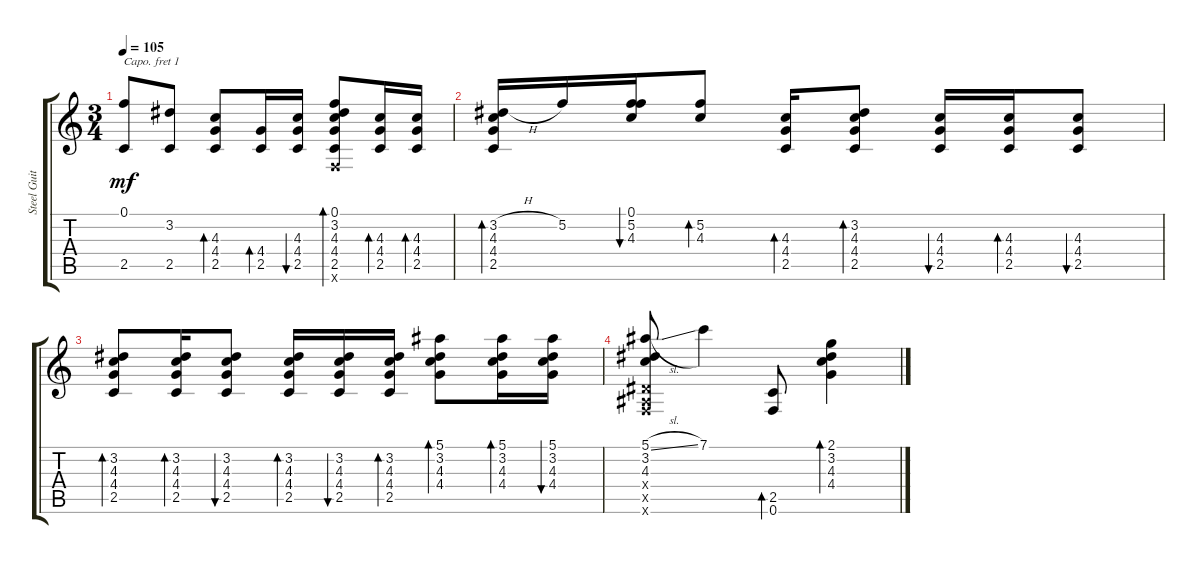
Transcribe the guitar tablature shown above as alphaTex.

\track ("Steel Guitar" "Steel Guit") {instrument acousticguitarsteel}
\staff {score tabs}
\capo 1
\tuning (E4 B3 G3 D3 A2 E2) {hide}
\ts (3 4)
\tempo 105
\clef g2
\ks c
(0.1 2.5).8{dy mf} (3.2 2.5).8 (4.3 4.4 2.5).8{bd 30} (4.4 2.5).16{bd 30} (4.3 4.4 2.5).16{bu 30} (0.1 3.2 4.3 4.4 2.5 0.6{x}).8{bd 30} (4.3 4.4 2.5).16{bd 30} (4.3 4.4 2.5).16{bd 30} |
(3.2{h} 4.3 4.4 2.5).16{bd 30} 5.2.16 (0.1 5.2 4.3).16{bu 30} (5.2 4.3).8{bd 30} (4.3 4.4 2.5).16{bd 30} (3.2 4.3 4.4 2.5).8{bd 30} (4.3 4.4 2.5).16{bu 30} (4.3 4.4 2.5).16{bd 30} (4.3 4.4 2.5).8{bu 30} |
(3.2 4.3 4.4 2.5).8{bd 30} (3.2 4.3 4.4 2.5).16{bd 30} (3.2 4.3 4.4 2.5).8{bu 30} (3.2 4.3 4.4 2.5).16{bd 30} (3.2 4.3 4.4 2.5).16{bu 30} (3.2 4.3 4.4 2.5).16{bd 30} (5.1 3.2 4.3 4.4).8{bd 30} (5.1 3.2 4.3 4.4).16{bd 30} (5.1 3.2 4.3 4.4).16{bu 30} |
(5.1{sl} 3.2 4.3 0.4{x} 0.5{x} 0.6{x}).8 7.1.4 (2.5 0.6).8{bd 60} (2.1 3.2 4.3 4.4).4{bd 240}
